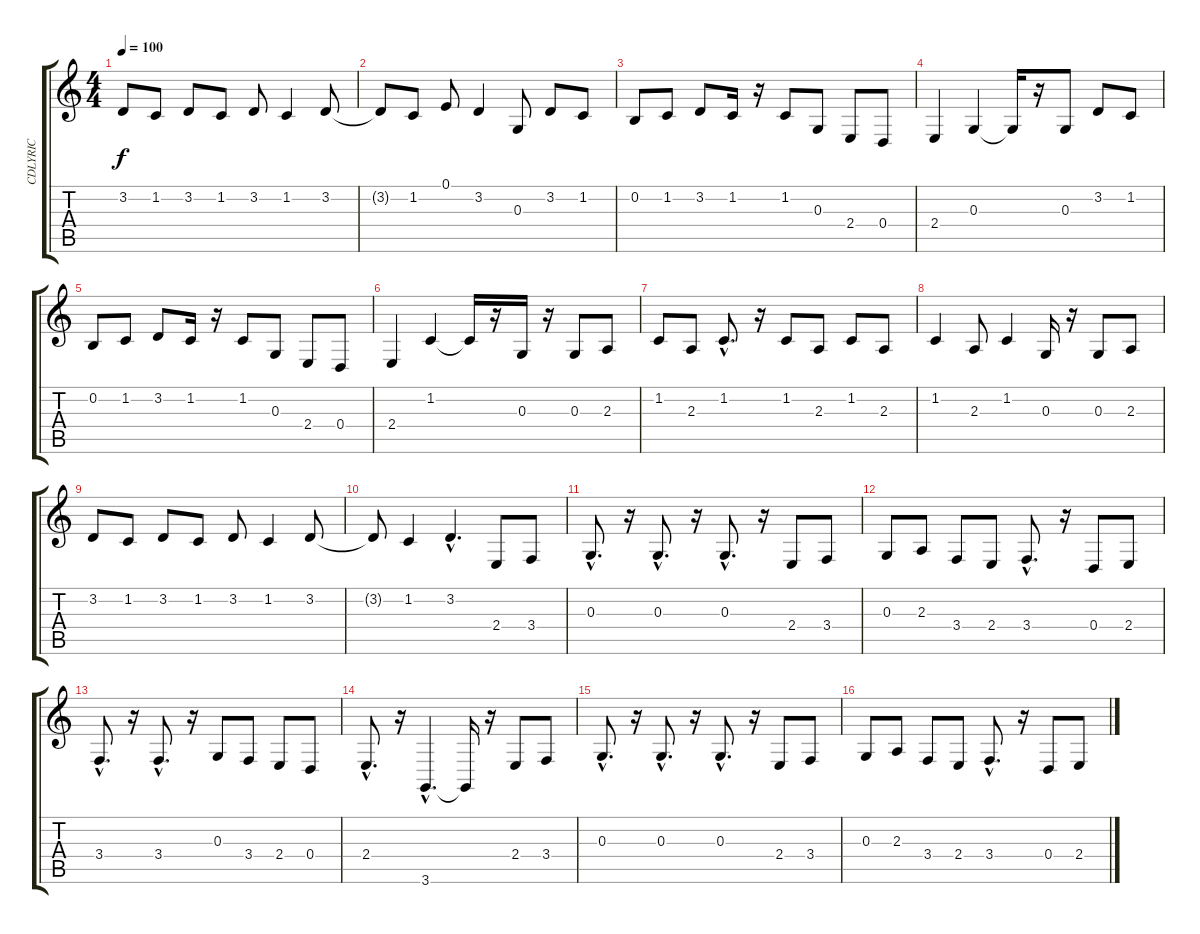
\track ("CDLYRIC" "CDLYRIC") {instrument flute}
\staff {score tabs}
\tuning (E4 B3 G3 D3 A2 E2) {hide}
\ts (4 4)
\tempo 100
\clef g2
\ks c
3.2.8{dy f} 1.2.8 3.2.8 1.2.8 3.2.8 1.2.4 3.2.8 |
3.2{t}.8 1.2.8 0.1.8 3.2.4 0.3.8 3.2.8 1.2.8 |
0.2.8 1.2.8 3.2.8 1.2.16 r.16 1.2.8 0.3.8 2.4.8 0.4.8 |
2.4.4 0.3.4 0.3{t}.16 r.16 0.3.8 3.2.8 1.2.8 |
0.2.8 1.2.8 3.2.8 1.2.16 r.16 1.2.8 0.3.8 2.4.8 0.4.8 |
2.4.4 1.2.4 1.2{t}.16 r.16 0.3.16 r.16 0.3.8 2.3.8 |
1.2.8 2.3.8 1.2{hac}.8{d} r.16 1.2.8 2.3.8 1.2.8 2.3.8 |
1.2.4 2.3.8 1.2.4 0.3.16 r.16 0.3.8 2.3.8 |
3.2.8 1.2.8 3.2.8 1.2.8 3.2.8 1.2.4 3.2.8 |
3.2{t}.8 1.2.4 3.2{hac}.4{d} 2.4.8 3.4.8 |
0.3{hac}.8{d} r.16 0.3{hac}.8{d} r.16 0.3{hac}.8{d} r.16 2.4.8 3.4.8 |
0.3.8 2.3.8 3.4.8 2.4.8 3.4{hac}.8{d} r.16 0.4.8 2.4.8 |
3.4{hac}.8{d} r.16 3.4{hac}.8{d} r.16 0.3.8 3.4.8 2.4.8 0.4.8 |
2.4{hac}.8{d} r.16 3.6{hac}.4{d} 3.6{t}.16 r.16 2.4.8 3.4.8 |
0.3{hac}.8{d} r.16 0.3{hac}.8{d} r.16 0.3{hac}.8{d} r.16 2.4.8 3.4.8 |
0.3.8 2.3.8 3.4.8 2.4.8 3.4{hac}.8{d} r.16 0.4.8 2.4.8
